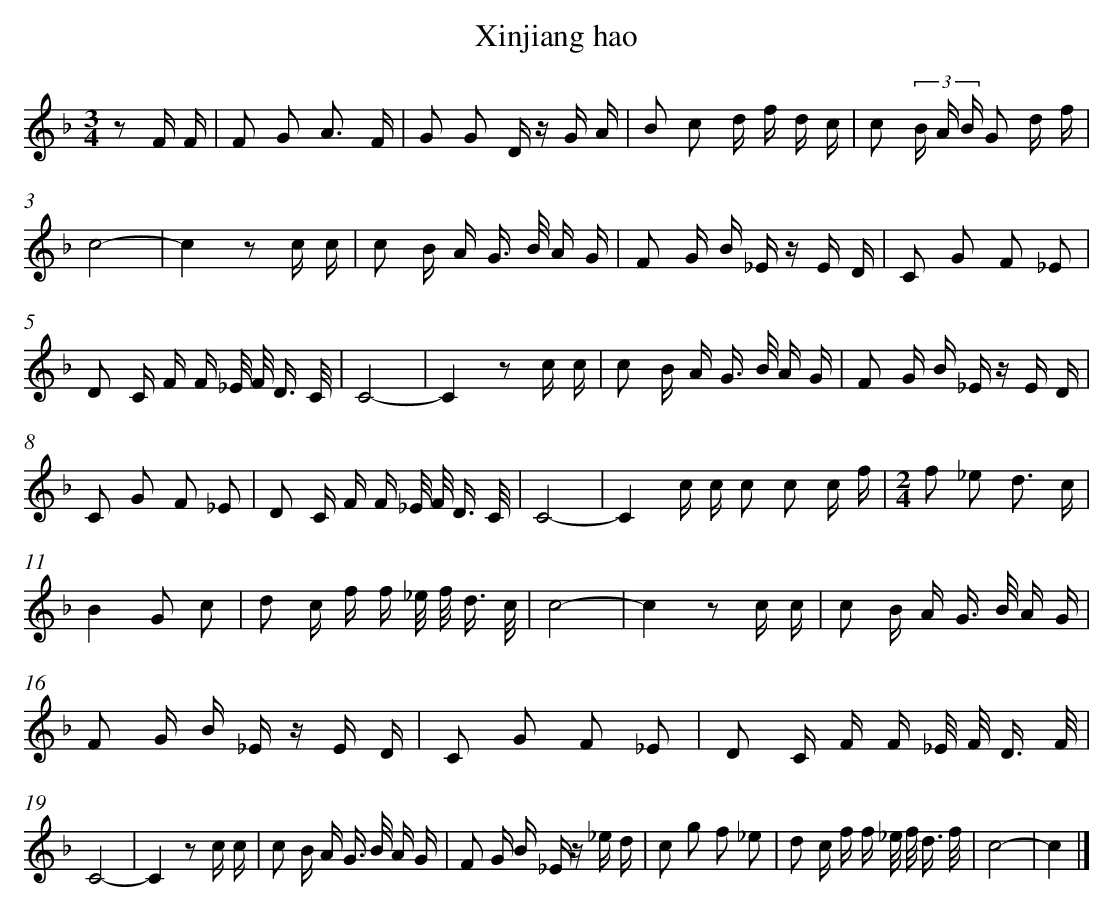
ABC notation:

X:1
T: Xinjiang hao
L: 1/16
M: 3/4
K: F
z2 F F [I:setbarnb 1]|
F2 G2 A3 F |
G2 G2 D z G A |
B2 c2 d f d c |
c2 (3B A B G2 d f |
c8- |
c4z2 c c |
c2 B A G> B A G |
F2 G B _E z E D |
C2 G2 F2 _E2 |
D2 C F F _E/ F< D C/ |
C8- |
C4z2 c c |
c2 B A G> B A G |
F2 G B _E z E D |
C2 G2 F2 _E2 |
D2 C F F _E/ F< D C/ |
C8- |
C4c c c2 c2 c f |
[M:2/4]f2 _e2 d3 c |
B4G2 c2 |
d2 c f f _e/ f< d c/ |
c8- |
c4z2 c c |
c2 B A G> B A G |
F2 G B _E z E D |
C2 G2 F2 _E2 |
D2 C F F _E/ F< D F/ |
C8- |
C4z2 c c |
c2 B A G> B A G |
F2 G B _E z _e d |
c2 g2 f2 _e2 |
d2 c f f _e/ f< d f/ |
c8- |
c4 |]
